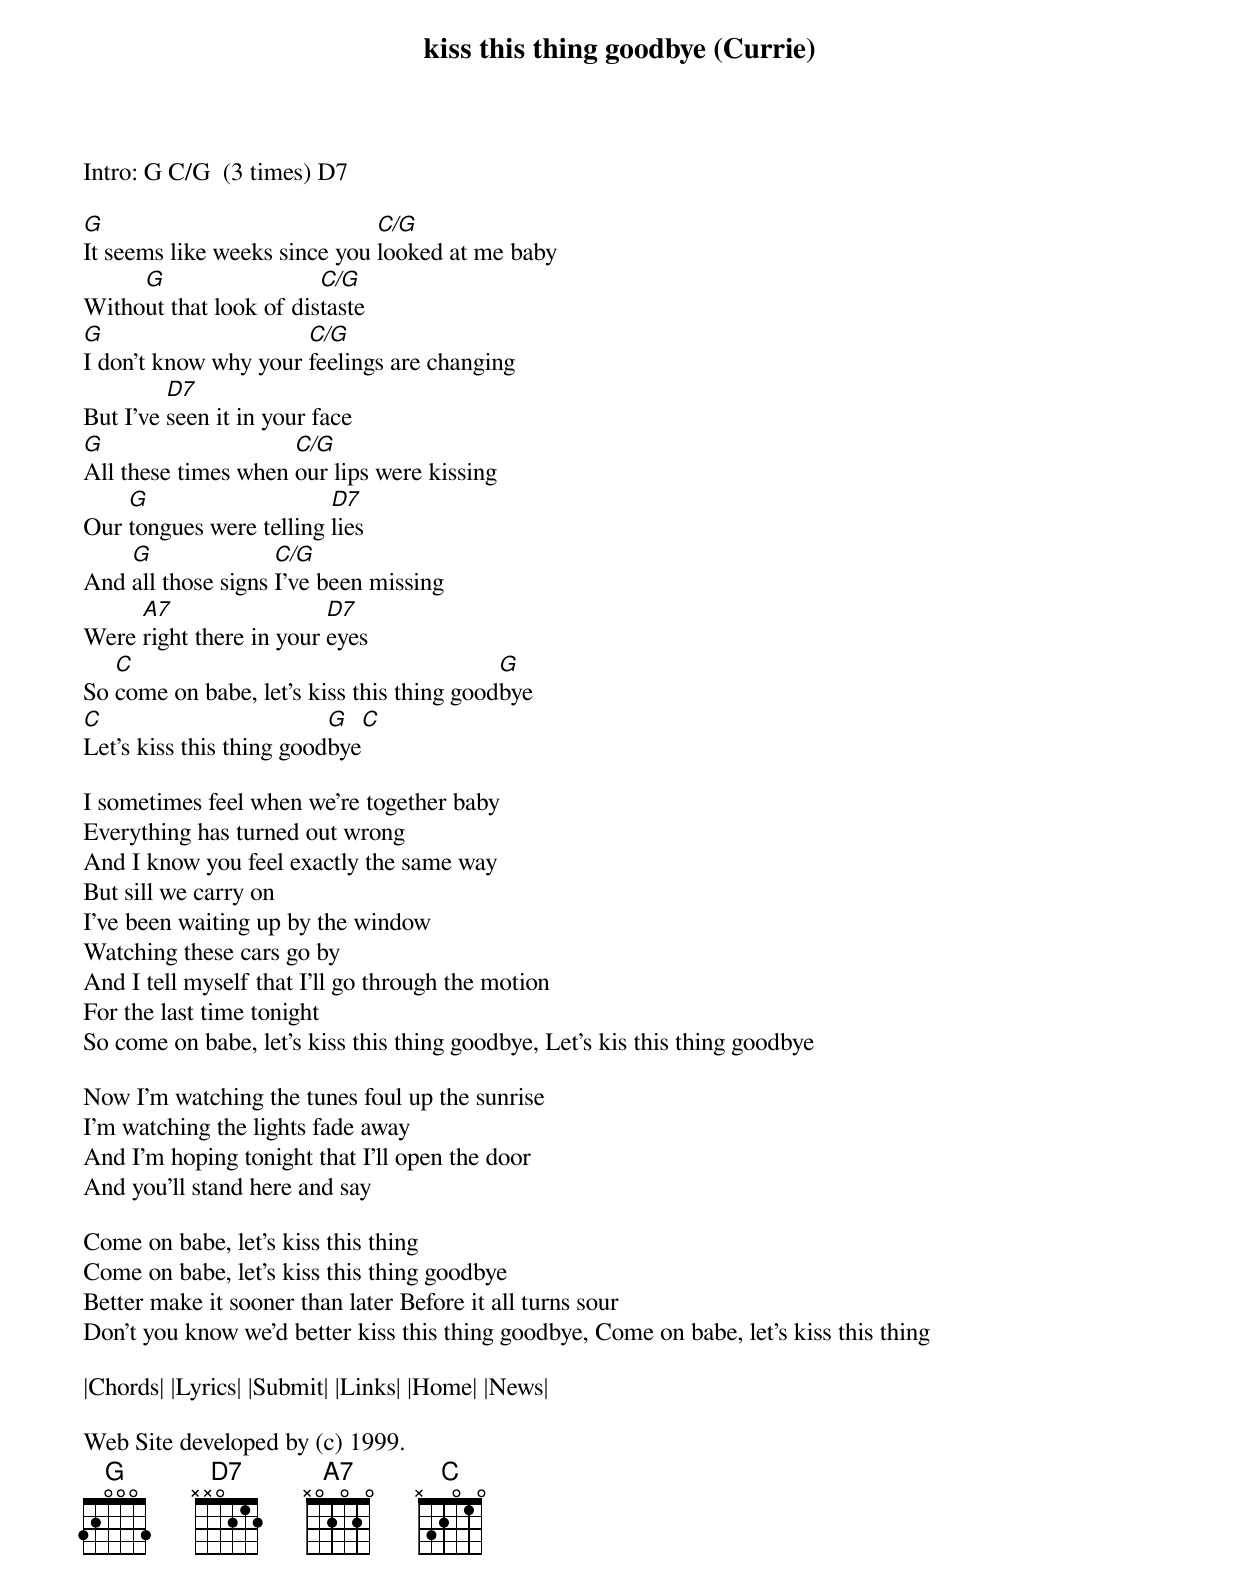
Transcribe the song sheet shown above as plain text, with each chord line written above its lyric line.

kiss this thing goodbye (Currie)
Intro: G C/G  (3 times) D7

G                             C/G
It seems like weeks since you looked at me baby
     G                  C/G
Without that look of distaste
G                     C/G
I don't know why your feelings are changing
         D7
But I've seen it in your face
G                    C/G
All these times when our lips were kissing
    G                    D7
Our tongues were telling lies
    G               C/G
And all those signs I've been missing
     A7                  D7
Were right there in your eyes
   C                                       G
So come on babe, let's kiss this thing goodbye
C                         G     C
Let's kiss this thing goodbye

I sometimes feel when we're together baby
Everything has turned out wrong
And I know you feel exactly the same way
But sill we carry on
I've been waiting up by the window
Watching these cars go by
And I tell myself that I'll go through the motion
For the last time tonight
So come on babe, let's kiss this thing goodbye, Let's kis this thing goodbye

Now I'm watching the tunes foul up the sunrise
I'm watching the lights fade away
And I'm hoping tonight that I'll open the door
And you'll stand here and say

Come on babe, let's kiss this thing
Come on babe, let's kiss this thing goodbye
Better make it sooner than later Before it all turns sour
Don't you know we'd better kiss this thing goodbye, Come on babe, let's kiss this thing

|Chords| |Lyrics| |Submit| |Links| |Home| |News|

Web Site developed by (c) 1999.
